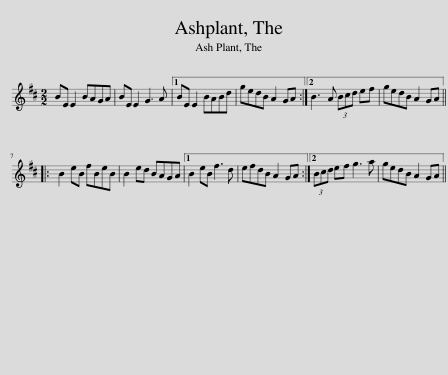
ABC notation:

X:1
L:1/8
M:2/2
I:linebreak $
K:D
V:1 treble
V:1
 BE E2 BAGA | BE E2 G3 A |1 BE E2 BABd | gedB A2 GA :|2 B3 A (3Bcd ef | %5
 gedB A2 GA |:$ B2 eB fBeB | B2 ed BAGA |1 B2 eB f3 d | efdB A2 GA :|2 %10
 (3Bcd ef g3 a | gedB A2 GA || %12
